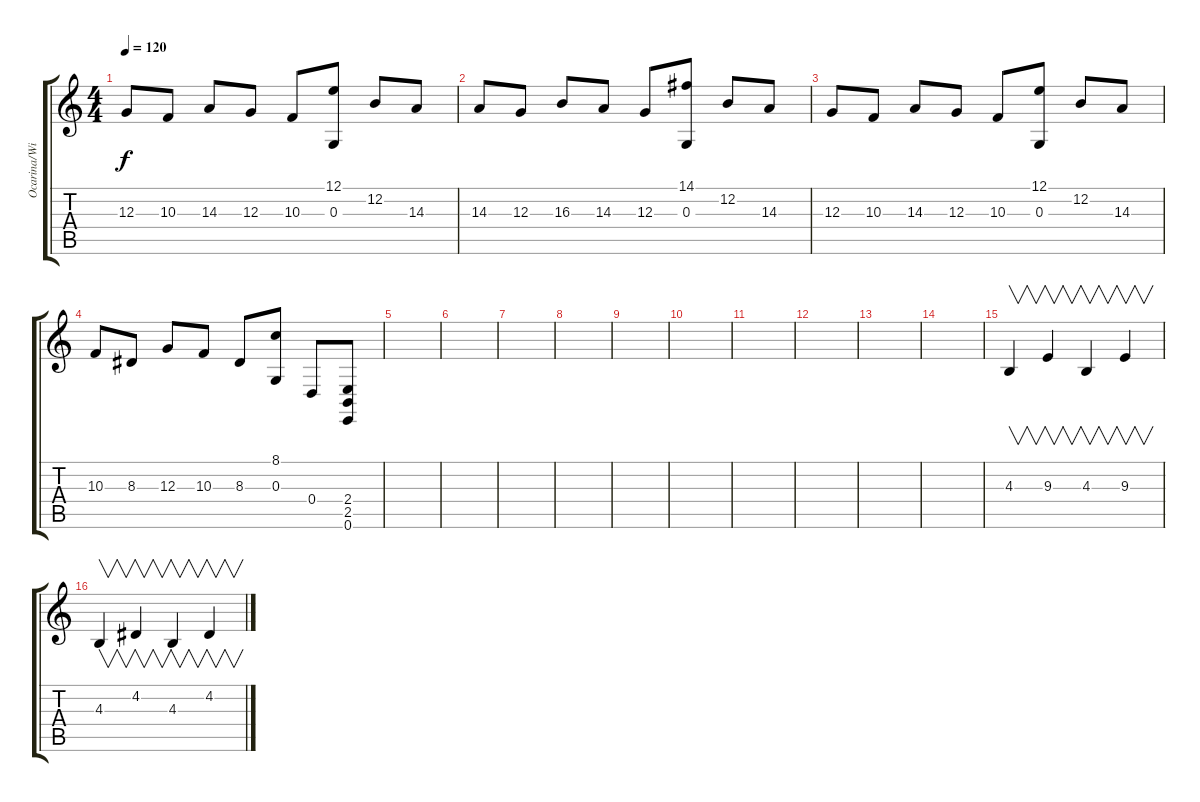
\track ("Ocarina/Wind" "Ocarina/Wi") {instrument ocarina}
\staff {score tabs}
\tuning (E4 B3 G3 D3 A2 E2) {hide}
\ts (4 4)
\tempo 120
\clef g2
\ks c
12.3.8{dy f instrument ocarina} 10.3.8 14.3.8 12.3.8 10.3.8 (12.1 0.3).8 12.2.8 14.3.8 |
14.3.8 12.3.8 16.3.8 14.3.8 12.3.8 (14.1 0.3).8 12.2.8 14.3.8 |
12.3.8 10.3.8 14.3.8 12.3.8 10.3.8 (12.1 0.3).8 12.2.8 14.3.8 |
10.3.8 8.3.8 12.3.8 10.3.8 8.3.8 (8.1 0.3).8 0.4.8 (2.4 2.5 0.6).8 |
|
|
|
|
|
|
|
|
|
|
4.3.4{v} 9.3.4{v} 4.3.4{v} 9.3.4{v} |
4.3.4{v} 4.2.4{v} 4.3.4{v} 4.2.4{v}
